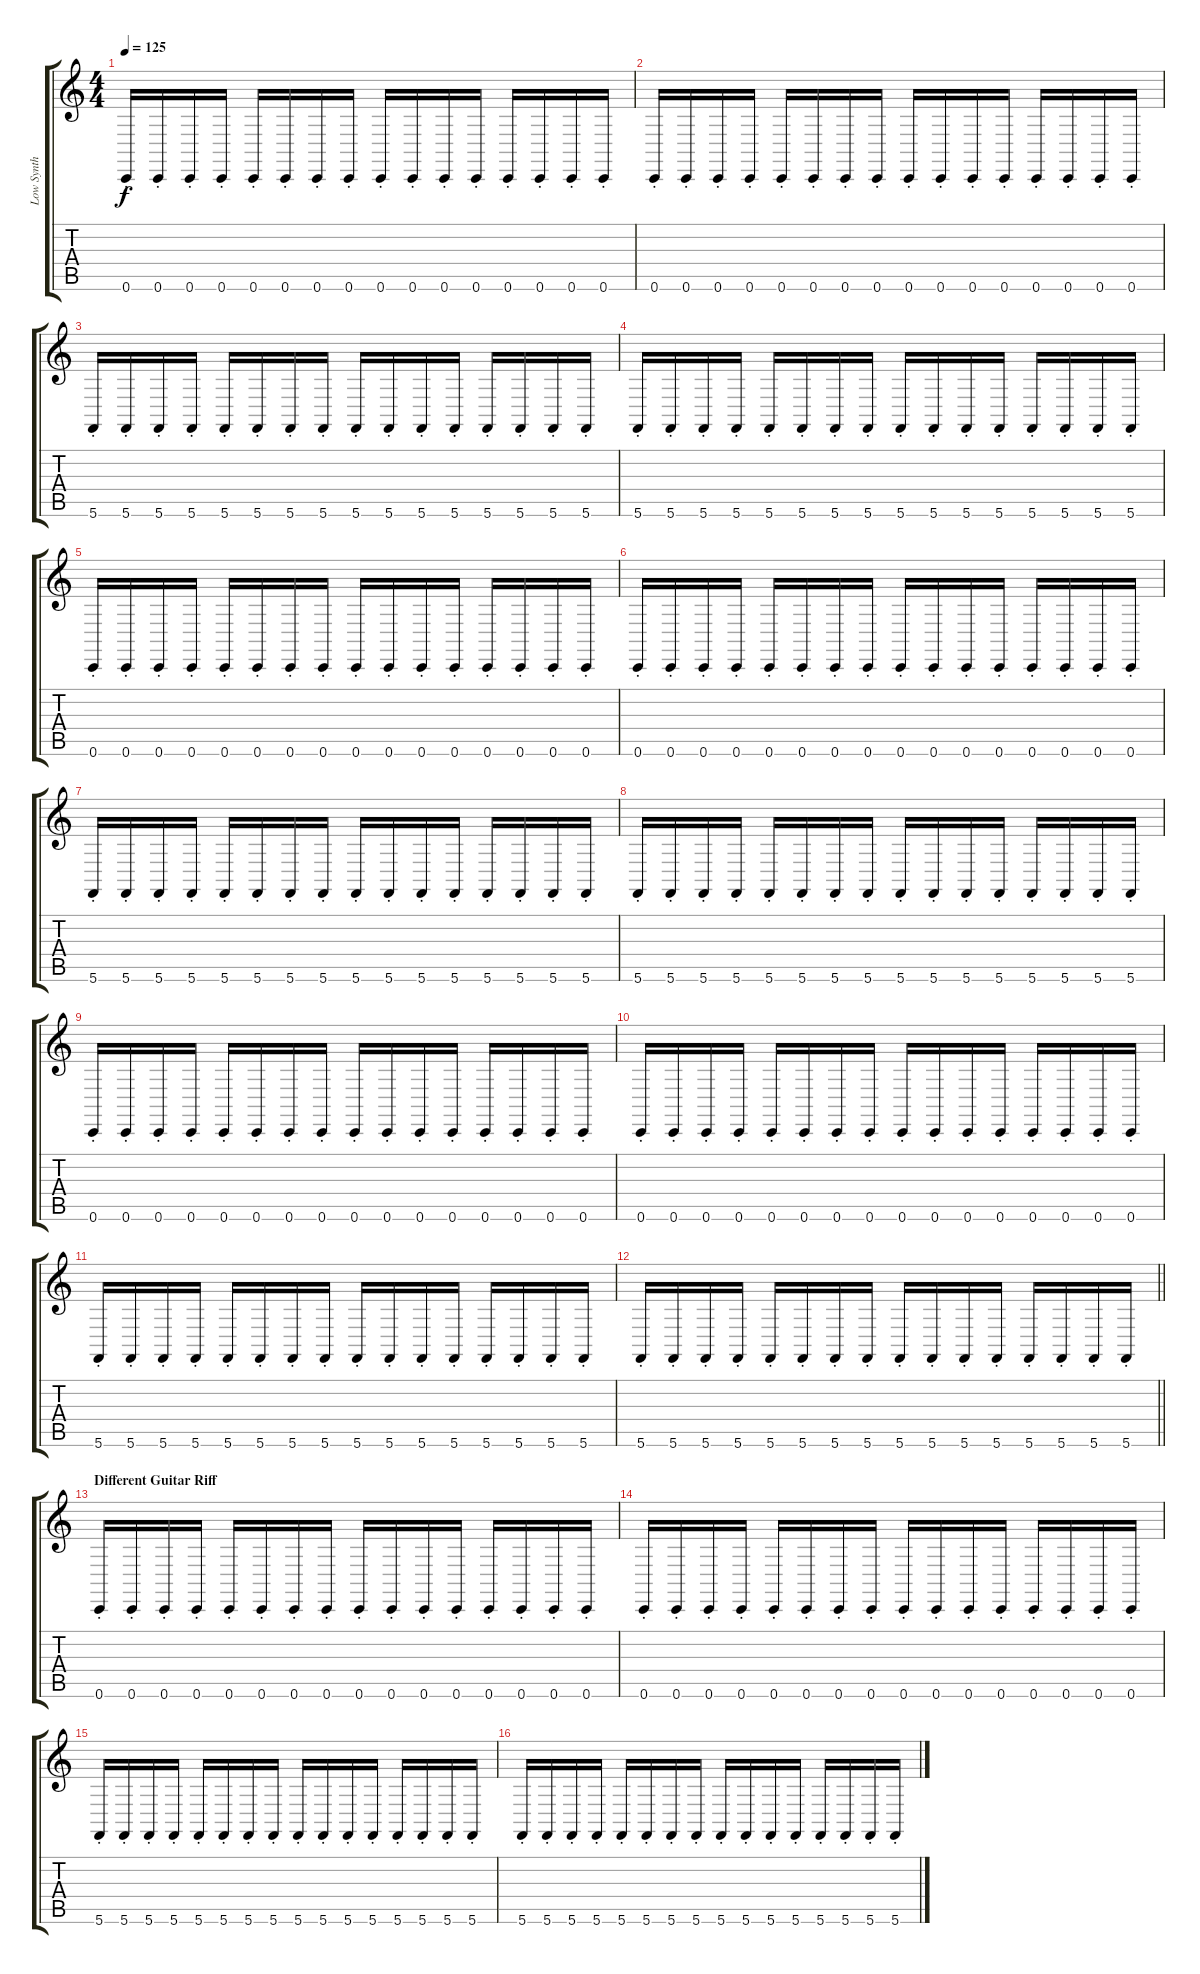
\track ("Low Synth (Gillian)" "Low Synth ") {instrument lead8bassandlead}
\staff {score tabs}
\tuning (D4 A3 F3 C3 G2 C2) {hide}
\ts (4 4)
\tempo 125
\clef g2
\ks c
0.6{st}.16{dy f} 0.6{st}.16 0.6{st}.16 0.6{st}.16 0.6{st}.16 0.6{st}.16 0.6{st}.16 0.6{st}.16 0.6{st}.16 0.6{st}.16 0.6{st}.16 0.6{st}.16 0.6{st}.16 0.6{st}.16 0.6{st}.16 0.6{st}.16 |
0.6{st}.16 0.6{st}.16 0.6{st}.16 0.6{st}.16 0.6{st}.16 0.6{st}.16 0.6{st}.16 0.6{st}.16 0.6{st}.16 0.6{st}.16 0.6{st}.16 0.6{st}.16 0.6{st}.16 0.6{st}.16 0.6{st}.16 0.6{st}.16 |
5.6{st}.16 5.6{st}.16 5.6{st}.16 5.6{st}.16 5.6{st}.16 5.6{st}.16 5.6{st}.16 5.6{st}.16 5.6{st}.16 5.6{st}.16 5.6{st}.16 5.6{st}.16 5.6{st}.16 5.6{st}.16 5.6{st}.16 5.6{st}.16 |
5.6{st}.16 5.6{st}.16 5.6{st}.16 5.6{st}.16 5.6{st}.16 5.6{st}.16 5.6{st}.16 5.6{st}.16 5.6{st}.16 5.6{st}.16 5.6{st}.16 5.6{st}.16 5.6{st}.16 5.6{st}.16 5.6{st}.16 5.6{st}.16 |
0.6{st}.16 0.6{st}.16 0.6{st}.16 0.6{st}.16 0.6{st}.16 0.6{st}.16 0.6{st}.16 0.6{st}.16 0.6{st}.16 0.6{st}.16 0.6{st}.16 0.6{st}.16 0.6{st}.16 0.6{st}.16 0.6{st}.16 0.6{st}.16 |
0.6{st}.16 0.6{st}.16 0.6{st}.16 0.6{st}.16 0.6{st}.16 0.6{st}.16 0.6{st}.16 0.6{st}.16 0.6{st}.16 0.6{st}.16 0.6{st}.16 0.6{st}.16 0.6{st}.16 0.6{st}.16 0.6{st}.16 0.6{st}.16 |
5.6{st}.16 5.6{st}.16 5.6{st}.16 5.6{st}.16 5.6{st}.16 5.6{st}.16 5.6{st}.16 5.6{st}.16 5.6{st}.16 5.6{st}.16 5.6{st}.16 5.6{st}.16 5.6{st}.16 5.6{st}.16 5.6{st}.16 5.6{st}.16 |
5.6{st}.16 5.6{st}.16 5.6{st}.16 5.6{st}.16 5.6{st}.16 5.6{st}.16 5.6{st}.16 5.6{st}.16 5.6{st}.16 5.6{st}.16 5.6{st}.16 5.6{st}.16 5.6{st}.16 5.6{st}.16 5.6{st}.16 5.6{st}.16 |
0.6{st}.16 0.6{st}.16 0.6{st}.16 0.6{st}.16 0.6{st}.16 0.6{st}.16 0.6{st}.16 0.6{st}.16 0.6{st}.16 0.6{st}.16 0.6{st}.16 0.6{st}.16 0.6{st}.16 0.6{st}.16 0.6{st}.16 0.6{st}.16 |
0.6{st}.16 0.6{st}.16 0.6{st}.16 0.6{st}.16 0.6{st}.16 0.6{st}.16 0.6{st}.16 0.6{st}.16 0.6{st}.16 0.6{st}.16 0.6{st}.16 0.6{st}.16 0.6{st}.16 0.6{st}.16 0.6{st}.16 0.6{st}.16 |
5.6{st}.16 5.6{st}.16 5.6{st}.16 5.6{st}.16 5.6{st}.16 5.6{st}.16 5.6{st}.16 5.6{st}.16 5.6{st}.16 5.6{st}.16 5.6{st}.16 5.6{st}.16 5.6{st}.16 5.6{st}.16 5.6{st}.16 5.6{st}.16 |
\barLineRight lightlight
5.6{st}.16 5.6{st}.16 5.6{st}.16 5.6{st}.16 5.6{st}.16 5.6{st}.16 5.6{st}.16 5.6{st}.16 5.6{st}.16 5.6{st}.16 5.6{st}.16 5.6{st}.16 5.6{st}.16 5.6{st}.16 5.6{st}.16 5.6{st}.16 |
\section ("" "Different Guitar Riff")
0.6{st}.16 0.6{st}.16 0.6{st}.16 0.6{st}.16 0.6{st}.16 0.6{st}.16 0.6{st}.16 0.6{st}.16 0.6{st}.16 0.6{st}.16 0.6{st}.16 0.6{st}.16 0.6{st}.16 0.6{st}.16 0.6{st}.16 0.6{st}.16 |
0.6{st}.16 0.6{st}.16 0.6{st}.16 0.6{st}.16 0.6{st}.16 0.6{st}.16 0.6{st}.16 0.6{st}.16 0.6{st}.16 0.6{st}.16 0.6{st}.16 0.6{st}.16 0.6{st}.16 0.6{st}.16 0.6{st}.16 0.6{st}.16 |
5.6{st}.16 5.6{st}.16 5.6{st}.16 5.6{st}.16 5.6{st}.16 5.6{st}.16 5.6{st}.16 5.6{st}.16 5.6{st}.16 5.6{st}.16 5.6{st}.16 5.6{st}.16 5.6{st}.16 5.6{st}.16 5.6{st}.16 5.6{st}.16 |
5.6{st}.16 5.6{st}.16 5.6{st}.16 5.6{st}.16 5.6{st}.16 5.6{st}.16 5.6{st}.16 5.6{st}.16 5.6{st}.16 5.6{st}.16 5.6{st}.16 5.6{st}.16 5.6{st}.16 5.6{st}.16 5.6{st}.16 5.6{st}.16
